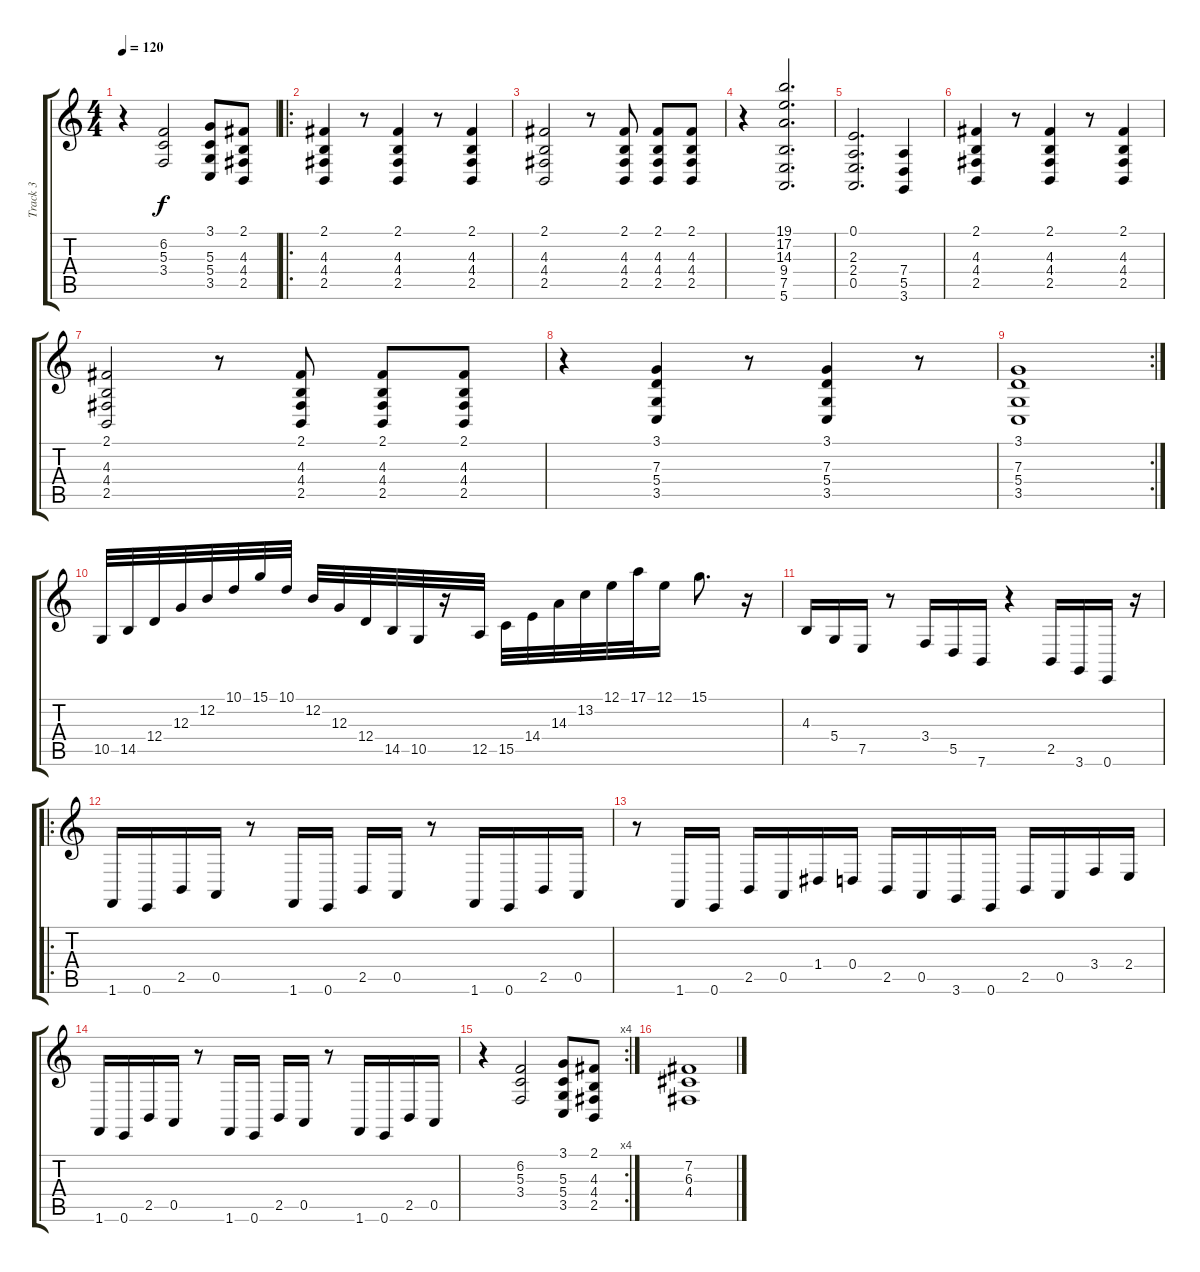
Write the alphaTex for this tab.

\track ("Track 3" "Track 3") {instrument lead2sawtooth}
\staff {score tabs}
\tuning (E4 B3 G3 D3 A2 E2) {hide}
\ts (4 4)
\tempo 120
\clef g2
\ks c
r.4{dy f} (6.2 5.3 3.4).2 (3.1 5.3 5.4 3.5).8 (2.1 4.3 4.4 2.5).8 |
\ro
(2.1 4.3 4.4 2.5).4 r.8 (2.1 4.3 4.4 2.5).4 r.8 (2.1 4.3 4.4 2.5).4 |
(2.1 4.3 4.4 2.5).2 r.8 (2.1 4.3 4.4 2.5).8 (2.1 4.3 4.4 2.5).8 (2.1 4.3 4.4 2.5).8 |
r.4 (19.1 17.2 14.3 9.4 7.5 5.6).2{d} |
(0.1 2.3 2.4 0.5).2{d} (7.4 5.5 3.6).4 |
(2.1 4.3 4.4 2.5).4 r.8 (2.1 4.3 4.4 2.5).4 r.8 (2.1 4.3 4.4 2.5).4 |
(2.1 4.3 4.4 2.5).2 r.8 (2.1 4.3 4.4 2.5).8 (2.1 4.3 4.4 2.5).8 (2.1 4.3 4.4 2.5).8 |
r.4 (3.1 7.3 5.4 3.5).4 r.8 (3.1 7.3 5.4 3.5).4 r.8 |
\rc 2
(3.1 7.3 5.4 3.5).1 |
10.5.32 14.5.32 12.4.32 12.3.32 12.2.32 10.1.32 15.1.32 10.1.32 12.2.32 12.3.32 12.4.32 14.5.32 10.5.32 r.16 12.5.32 15.5.32 14.4.32 14.3.32 13.2.32 12.1.32 17.1.32 12.1.16 15.1.8{d} r.16 |
4.3.16 5.4.16 7.5.16 r.8 3.4.16 5.5.16 7.6.16 r.4 2.5.16 3.6.16 0.6.16 r.16 |
\ro
1.6.16 0.6.16 2.5.16 0.5.16 r.8 1.6.16 0.6.16 2.5.16 0.5.16 r.8 1.6.16 0.6.16 2.5.16 0.5.16 |
r.8 1.6.16 0.6.16 2.5.16 0.5.16 1.4.16 0.4.16 2.5.16 0.5.16 3.6.16 0.6.16 2.5.16 0.5.16 3.4.16 2.4.16 |
1.6.16 0.6.16 2.5.16 0.5.16 r.8 1.6.16 0.6.16 2.5.16 0.5.16 r.8 1.6.16 0.6.16 2.5.16 0.5.16 |
\rc 4
r.4 (6.2 5.3 3.4).2 (3.1 5.3 5.4 3.5).8 (2.1 4.3 4.4 2.5).8 |
(7.2 6.3 4.4).1
